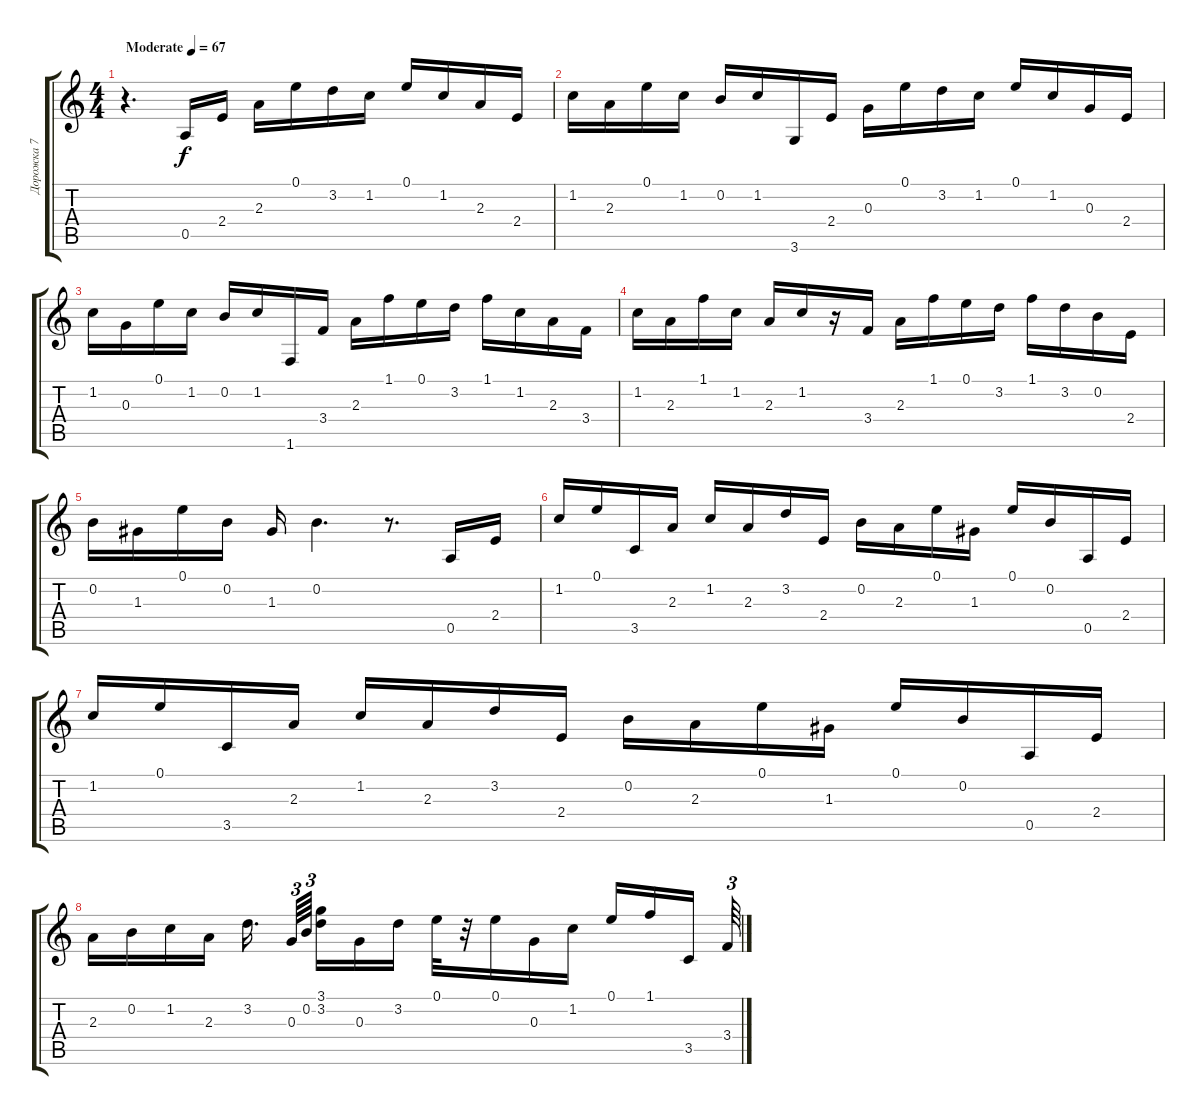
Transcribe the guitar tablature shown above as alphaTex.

\track ("Дорожка 7" "Дорожка 7") {instrument acousticguitarsteel}
\staff {score tabs}
\tuning (E4 B3 G3 D3 A2 E2) {hide}
\ts (4 4)
\tempo (67 "Moderate")
\clef g2
\ks c
r.4{d dy f instrument acousticguitarsteel} 0.5.16 2.4.16 2.3.16 0.1.16 3.2.16 1.2.16 0.1.16 1.2.16 2.3.16 2.4.16 |
1.2.16 2.3.16 0.1.16 1.2.16 0.2.16 1.2.16 3.6.16 2.4.16 0.3.16 0.1.16 3.2.16 1.2.16 0.1.16 1.2.16 0.3.16 2.4.16 |
1.2.16 0.3.16 0.1.16 1.2.16 0.2.16 1.2.16 1.6.16 3.4.16 2.3.16 1.1.16 0.1.16 3.2.16 1.1.16 1.2.16 2.3.16 3.4.16 |
1.2.16 2.3.16 1.1.16 1.2.16 2.3.16 1.2.16 r.16 3.4.16 2.3.16 1.1.16 0.1.16 3.2.16 1.1.16 3.2.16 0.2.16 2.4.16 |
0.2.16 1.3.16 0.1.16 0.2.16 1.3.16 0.2.4{d} r.8{d} 0.5.16 2.4.16 |
1.2.16 0.1.16 3.5.16 2.3.16 1.2.16 2.3.16 3.2.16 2.4.16 0.2.16 2.3.16 0.1.16 1.3.16 0.1.16 0.2.16 0.5.16 2.4.16 |
1.2.16 0.1.16 3.5.16 2.3.16 1.2.16 2.3.16 3.2.16 2.4.16 0.2.16 2.3.16 0.1.16 1.3.16 0.1.16 0.2.16 0.5.16 2.4.16 |
2.3.16 0.2.16 1.2.16 2.3.16 3.2.16{d beam splitsecondary} 0.3.64{tu (3 2)} 0.2.64{tu (3 2) beam splitsecondary} (3.1 3.2).16 0.3.16 3.2.16 0.1.32 r.32 0.1.16 0.3.16 1.2.16 0.1.16 1.1.16 3.5.16{beam splitsecondary} 3.4.64{tu (3 2)}
